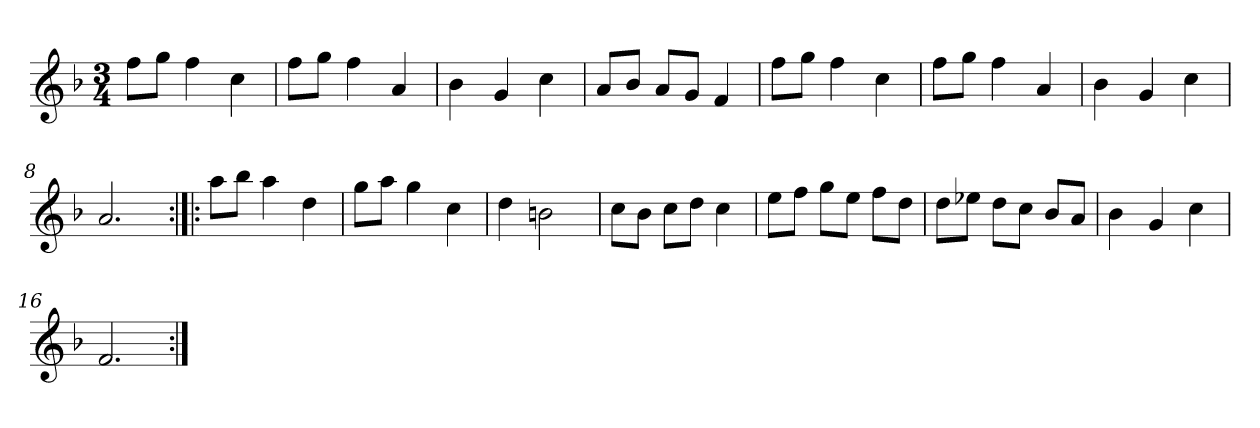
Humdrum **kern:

**kern
*part1
*staff1
*clefG2
*k[b-]
*F:
*M3/4
*MM120
=1
8ff\L
8gg\J
4ff
4cc
=2
8ff\L
8gg\J
4ff
4a
=3
4b-
4g
4cc
=4
8a/L
8b-/J
8a/L
8g/J
4f
=5
8ff\L
8gg\J
4ff
4cc
=6
8ff\L
8gg\J
4ff
4a
=7
4b-
4g
4cc
=8
2.a
=9:|!|:
8aa\L
8bb-\J
4aa
4dd
=10
8gg\L
8aa\J
4gg
4cc
=11
4dd
2bn
=12
8cc\L
8b-\J
8cc\L
8dd\J
4cc
=13
8ee\L
8ff\J
8gg\L
8ee\J
8ff\L
8dd\J
=14
8dd\L
8ee-X\J
8dd\L
8cc\J
8b-/L
8a/J
=15
4b-
4g
4cc
=16
2.f
=:|!
*-
